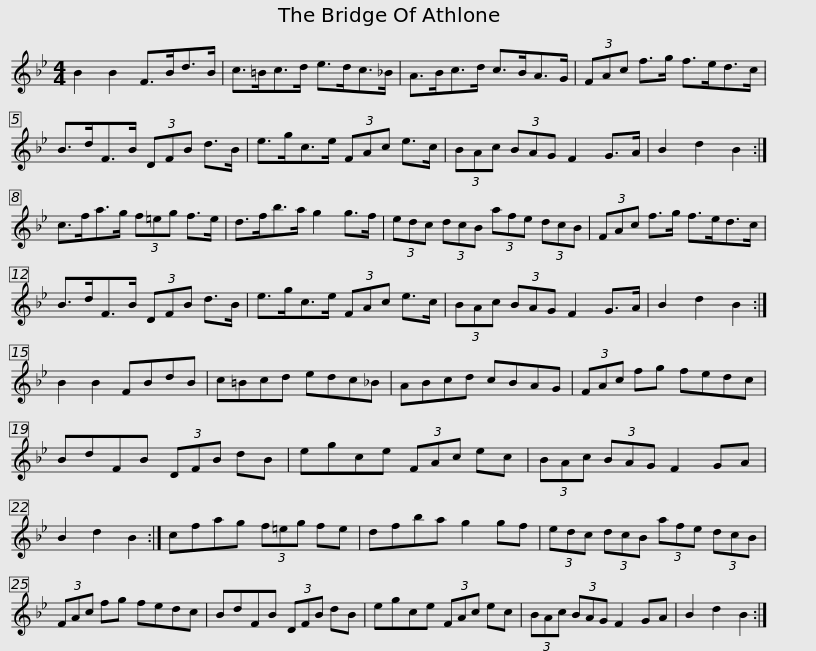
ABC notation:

X:1
L:1/8
M:4/4
I:linebreak $
K:Gmin
V:1 treble
V:1
 B2 B2 F>Bd>B | c>=Bc>d e>dc>_B | A>Bc>d c>BA>G | (3FAc f>g f>ed>c |$ B>dF>B (3DFB d>B | %5
 e>gc>e (3FAc e>c | (3BAc (3BAG F2 G>A | B2 d2 B2 :| c>fa>g (3f=eg f>e |$ d>fb>a g2 g>f | %10
 (3edc (3dcB (3afe (3dcB | (3FAc f>g f>ed>c | B>dF>B (3DFB d>B |$ e>gc>e (3FAc e>c | (3BAc (3BAG F2 G>A | %15
 B2 d2 B2 :| B2 B2 FBdB | c=Bcd edc_B |$ ABcd cBAG | (3FAc fg fedc | %20
 BdFB (3DFB dB | egce (3FAc ec | (3BAc (3BAG F2 GA |$ B2 d2 B2 :| cfag (3f=eg fe | %25
 dfba g2 gf | (3edc (3dcB (3afe (3dcB | (3FAc fg fedc |$ BdFB (3DFB dB | egce (3FAc ec | %30
 (3BAc (3BAG F2 GA | B2 d2 B2 :| %32
